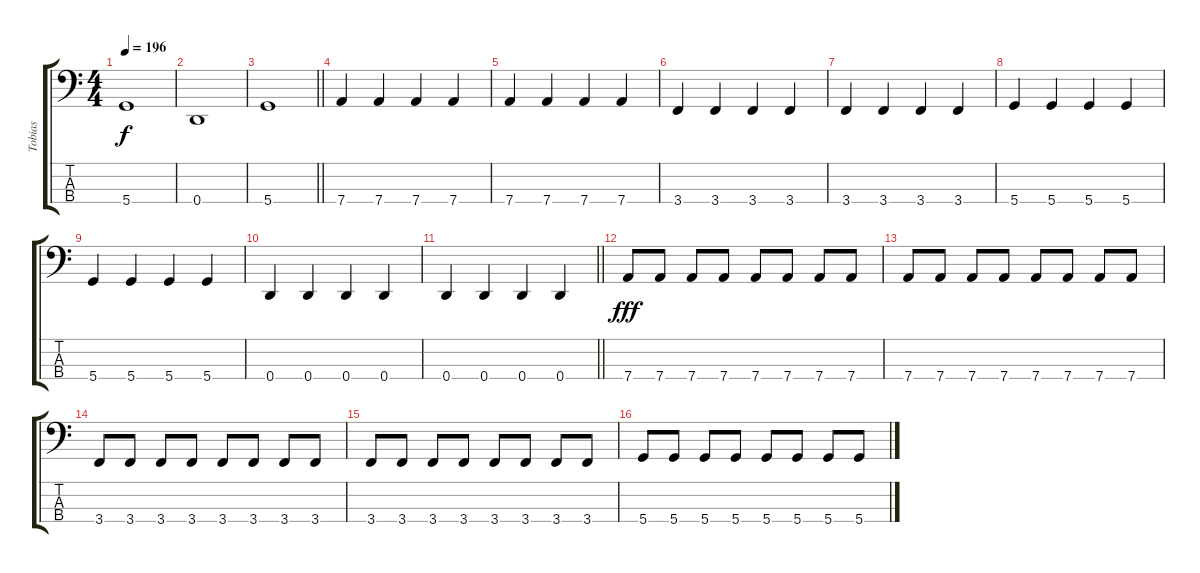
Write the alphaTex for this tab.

\track ("Tobias" "Tobias") {instrument electricbasspick}
\staff {score tabs}
\tuning (G2 D2 A1 D1) {hide}
\ts (4 4)
\tempo 196
\clef f4
\ks aminor
5.4{t}.1{dy f} |
0.4.1 |
\barLineRight lightlight
5.4.1 |
7.4.4 7.4.4 7.4.4 7.4.4 |
7.4.4 7.4.4 7.4.4 7.4.4 |
3.4.4 3.4.4 3.4.4 3.4.4 |
3.4.4 3.4.4 3.4.4 3.4.4 |
5.4.4 5.4.4 5.4.4 5.4.4 |
5.4.4 5.4.4 5.4.4 5.4.4 |
0.4.4 0.4.4 0.4.4 0.4.4 |
\barLineRight lightlight
0.4.4 0.4.4 0.4.4 0.4.4 |
7.4.8{dy fff} 7.4.8 7.4.8 7.4.8 7.4.8 7.4.8 7.4.8 7.4.8 |
7.4.8 7.4.8 7.4.8 7.4.8 7.4.8 7.4.8 7.4.8 7.4.8 |
3.4.8 3.4.8 3.4.8 3.4.8 3.4.8 3.4.8 3.4.8 3.4.8 |
3.4.8 3.4.8 3.4.8 3.4.8 3.4.8 3.4.8 3.4.8 3.4.8 |
5.4.8 5.4.8 5.4.8 5.4.8 5.4.8 5.4.8 5.4.8 5.4.8
